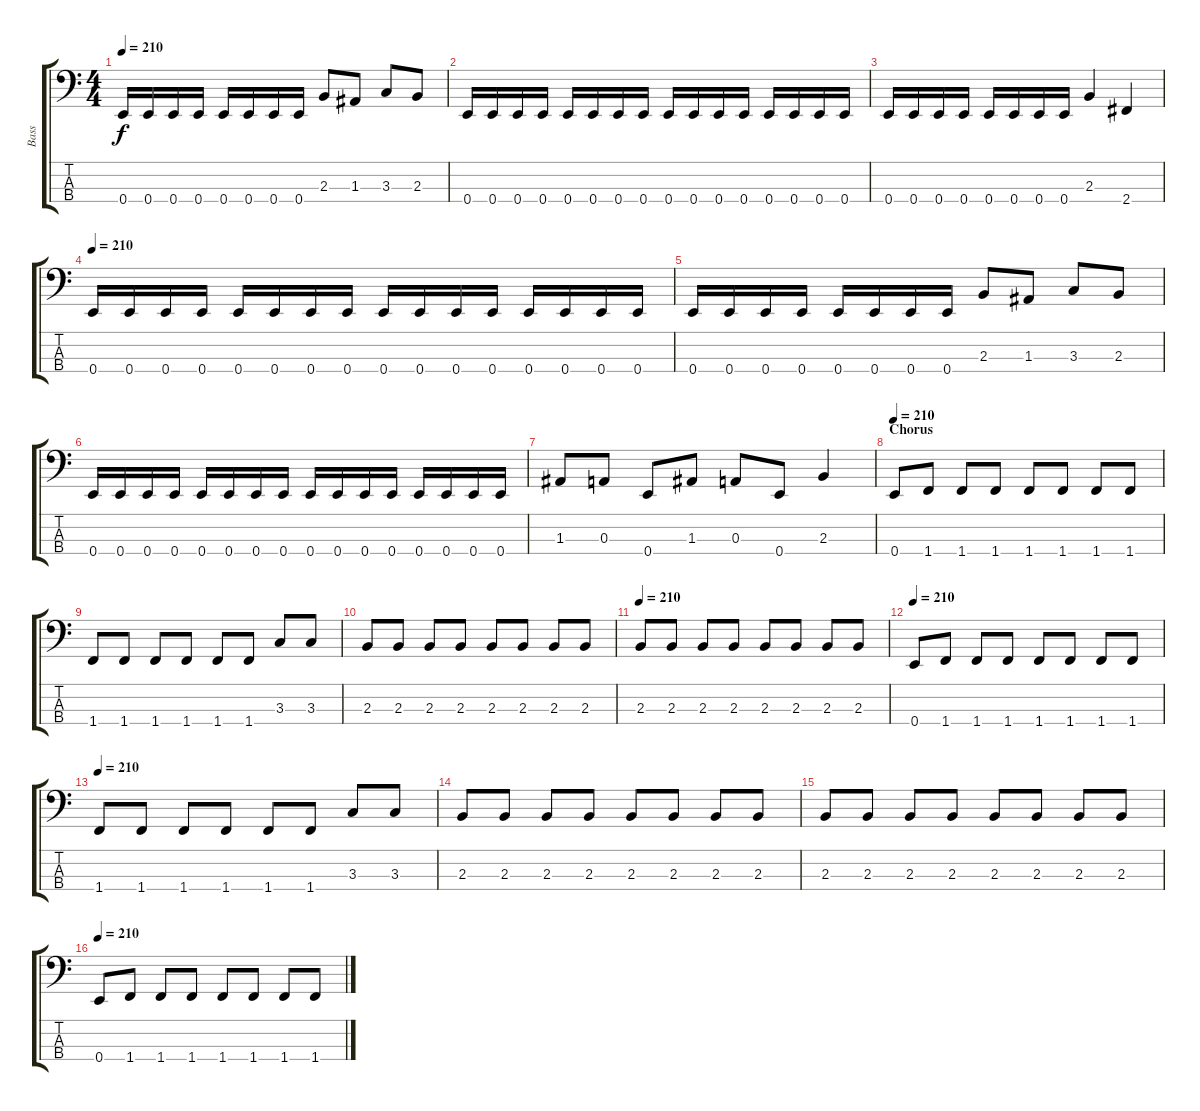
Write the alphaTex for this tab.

\track ("Bass" "Bass") {instrument electricbasspick}
\staff {score tabs}
\tuning (G2 D2 A1 E1) {hide}
\ts (4 4)
\tempo 210
\clef f4
\ks c
0.4.16{dy f} 0.4.16 0.4.16 0.4.16 0.4.16 0.4.16 0.4.16 0.4.16 2.3.8 1.3.8 3.3.8 2.3.8 |
0.4.16 0.4.16 0.4.16 0.4.16 0.4.16 0.4.16 0.4.16 0.4.16 0.4.16 0.4.16 0.4.16 0.4.16 0.4.16 0.4.16 0.4.16 0.4.16 |
0.4.16 0.4.16 0.4.16 0.4.16 0.4.16 0.4.16 0.4.16 0.4.16 2.3.4 2.4.4 |
\tempo 210
0.4.16 0.4.16 0.4.16 0.4.16 0.4.16 0.4.16 0.4.16 0.4.16 0.4.16 0.4.16 0.4.16 0.4.16 0.4.16 0.4.16 0.4.16 0.4.16 |
0.4.16 0.4.16 0.4.16 0.4.16 0.4.16 0.4.16 0.4.16 0.4.16 2.3.8 1.3.8 3.3.8 2.3.8 |
0.4.16 0.4.16 0.4.16 0.4.16 0.4.16 0.4.16 0.4.16 0.4.16 0.4.16 0.4.16 0.4.16 0.4.16 0.4.16 0.4.16 0.4.16 0.4.16 |
1.3.8 0.3.8 0.4.8 1.3.8 0.3.8 0.4.8 2.3.4 |
\section ("" "Chorus")
\tempo 210
0.4.8 1.4.8 1.4.8 1.4.8 1.4.8 1.4.8 1.4.8 1.4.8 |
1.4.8 1.4.8 1.4.8 1.4.8 1.4.8 1.4.8 3.3.8 3.3.8 |
2.3.8 2.3.8 2.3.8 2.3.8 2.3.8 2.3.8 2.3.8 2.3.8 |
\tempo 210
2.3.8 2.3.8 2.3.8 2.3.8 2.3.8 2.3.8 2.3.8 2.3.8 |
\tempo 210
0.4.8 1.4.8 1.4.8 1.4.8 1.4.8 1.4.8 1.4.8 1.4.8 |
\tempo 210
1.4.8 1.4.8 1.4.8 1.4.8 1.4.8 1.4.8 3.3.8 3.3.8 |
2.3.8 2.3.8 2.3.8 2.3.8 2.3.8 2.3.8 2.3.8 2.3.8 |
2.3.8 2.3.8 2.3.8 2.3.8 2.3.8 2.3.8 2.3.8 2.3.8 |
\tempo 210
0.4.8 1.4.8 1.4.8 1.4.8 1.4.8 1.4.8 1.4.8 1.4.8
